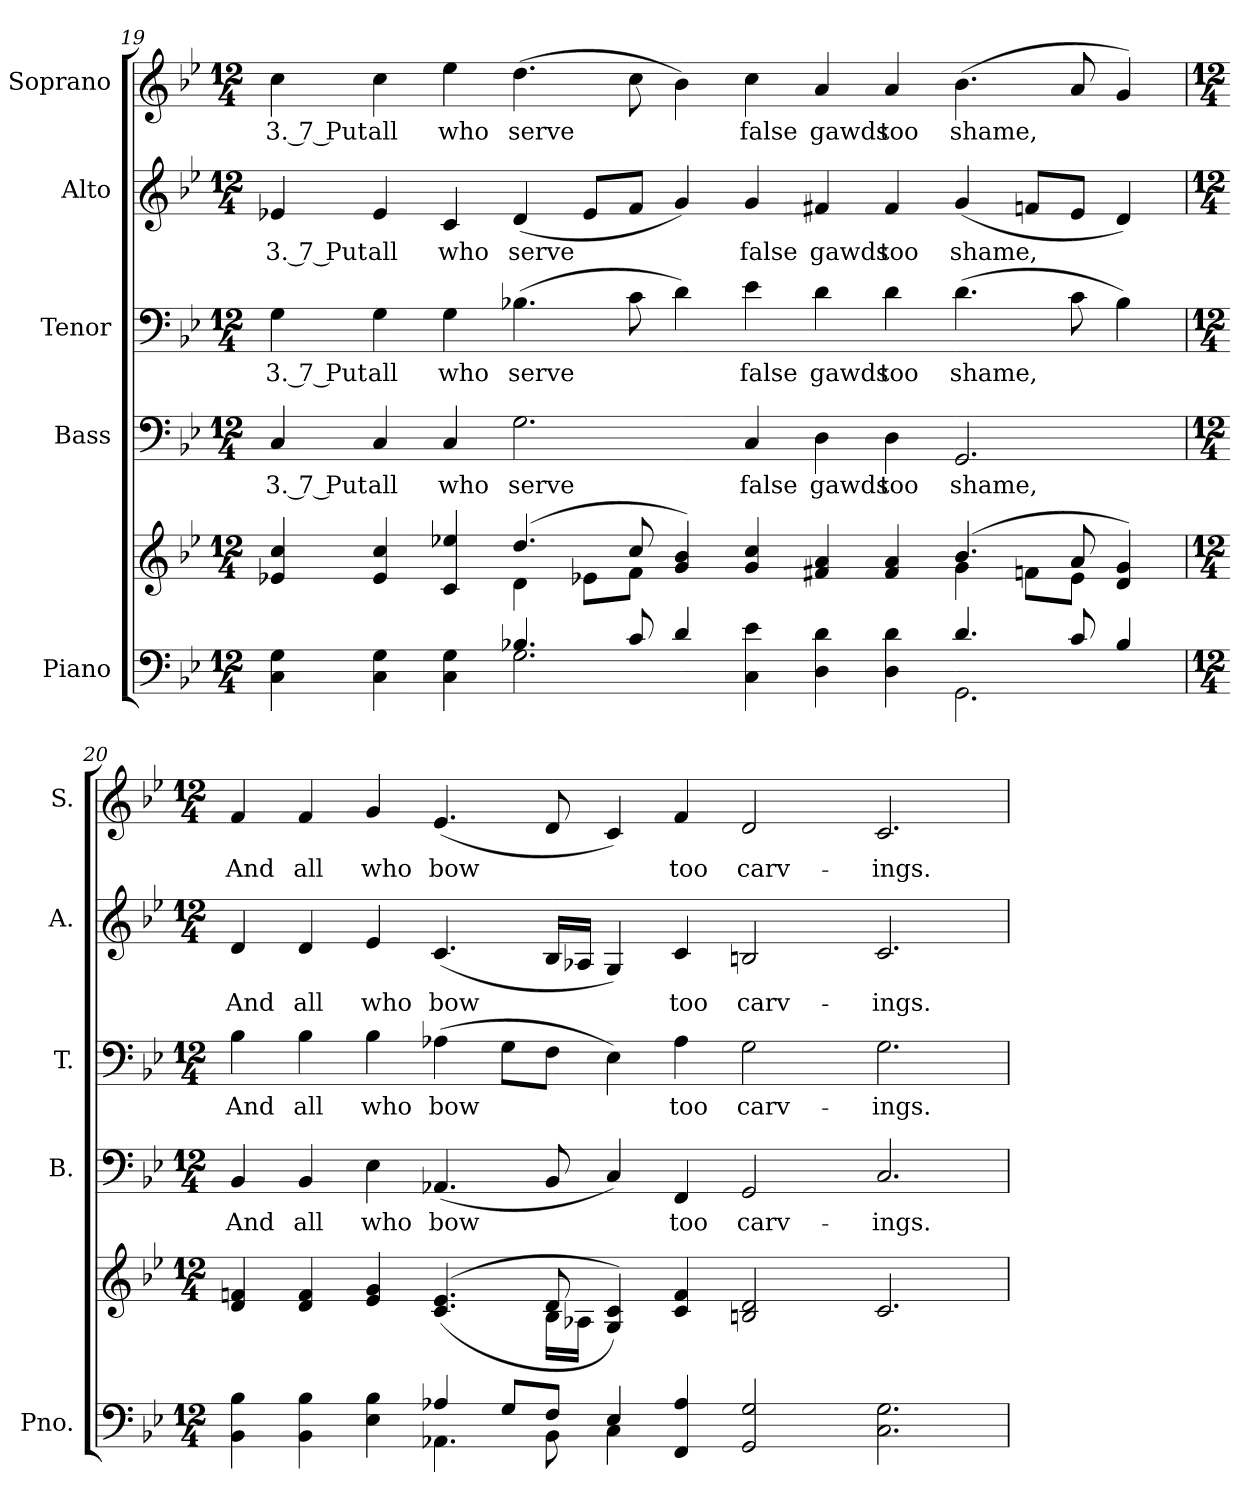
**kern	**kern	**kern	**text	**kern	**text	**kern	**text	**kern	**text
*part5	*part5	*part4	*part4	*part3	*part3	*part2	*part2	*part1	*part1
*staff6	*staff5	*staff4	*staff4	*staff3	*staff3	*staff2	*staff2	*staff1	*staff1
*I"Piano	*	*I"Bass	*	*I"Tenor	*	*I"Alto	*	*I"Soprano	*
*I'Pno.	*	*I'B.	*	*I'T.	*	*I'A.	*	*I'S.	*
!!LO:PB:g=z
*clefF4	*clefG2	*clefF4	*	*clefF4	*	*clefG2	*	*clefG2	*
*k[b-e-]	*k[b-e-]	*k[b-e-]	*	*k[b-e-]	*	*k[b-e-]	*	*k[b-e-]	*
*B-:	*B-:	*B-:	*	*B-:	*	*B-:	*	*B-:	*
*M12/4	*M12/4	*M12/4	*	*M12/4	*	*M12/4	*	*M12/4	*
=19	=19	=19	=19	=19	=19	=19	=19	=19	=19
*^	*^	*	*	*	*	*	*	*	*
!	!	!	!	!	!LO:LY:b:color=#000000	!	!	!	!	!	!
!	!	!	!	!	!	!	!LO:LY:b:color=#000000	!	!	!	!
!	!	!	!	!	!	!	!	!	!LO:LY:b:color=#000000	!	!
!	!	!	!	!	!	!	!	!	!	!	!LO:LY:b:color=#000000
4Ci\ 4Gi	2ryy	4e-Xi/ 4cci	2ryy	4Ci/	3. 7 Put	4Gi\	3. 7 Put	4e-Xi/	3. 7 Put	4cci\	3. 7 Put
!	!	!	!	!	!LO:LY:b:color=#000000	!	!	!	!	!	!
!	!	!	!	!	!	!	!LO:LY:b:color=#000000	!	!	!	!
!	!	!	!	!	!	!	!	!	!LO:LY:b:color=#000000	!	!
!	!	!	!	!	!	!	!	!	!	!	!LO:LY:b:color=#000000
4Ci\ 4Gi	.	4e-i/ 4cci	.	4Ci/	all	4Gi\	all	4e-i/	all	4cci\	all
!	!	!	!	!	!LO:LY:b:color=#000000	!	!	!	!	!	!
!	!	!	!	!	!	!	!LO:LY:b:color=#000000	!	!	!	!
!	!	!	!	!	!	!	!	!	!LO:LY:b:color=#000000	!	!
!	!	!	!	!	!	!	!	!	!	!	!LO:LY:b:color=#000000
4Ci\ 4Gi	4ryy	4ci/ 4ee-Xi	4ryy	4Ci/	who	4Gi\	who	4ci/	who	4ee-i\	who
!	!	!	!	!	!LO:LY:b:color=#000000	!	!	!	!	!	!
!	!	!	!	!	!	!	!LO:LY:b:color=#000000	!	!	!	!
!	!	!	!	!	!	!	!	!	!LO:LY:b:color=#000000	!	!
!	!	!	!	!	!	!	!	!	!	!	!LO:LY:b:color=#000000
4.B-Xi/	2.Gi\	(4.ddi/	(4di\	2.Gi\	serve	(4.B-Xi\	serve	(4di/	serve	(4.ddi\	serve
.	.	.	8e-Xi\L	.	.	.	.	8e-i/L	.	.	.
8ci/	.	8cci/	8fi\J	.	.	8ci\	.	8fi/J	.	8cci\	.
4di/	.	4gi/ 4b-i)	4ryy)	.	.	4di\)	.	4gi/)	.	4b-i\)	.
!	!	!	!	!	!LO:LY:b:color=#000000	!	!	!	!	!	!
!	!	!	!	!	!	!	!LO:LY:b:color=#000000	!	!	!	!
!	!	!	!	!	!	!	!	!	!LO:LY:b:color=#000000	!	!
!	!	!	!	!	!	!	!	!	!	!	!LO:LY:b:color=#000000
4Ci\ 4e-i	2ryy	4gi/ 4cci	2ryy	4Ci/	false	4e-i\	false	4gi/	false	4cci\	false
!	!	!	!	!	!LO:LY:b:color=#000000	!	!	!	!	!	!
!	!	!	!	!	!	!	!LO:LY:b:color=#000000	!	!	!	!
!	!	!	!	!	!	!	!	!	!LO:LY:b:color=#000000	!	!
!	!	!	!	!	!	!	!	!	!	!	!LO:LY:b:color=#000000
4Di\ 4di	.	4f#Xi/ 4ai	.	4Di\	gawds	4di\	gawds	4f#Xi/	gawds	4ai/	gawds
!	!	!	!	!	!LO:LY:b:color=#000000	!	!	!	!	!	!
!	!	!	!	!	!	!	!LO:LY:b:color=#000000	!	!	!	!
!	!	!	!	!	!	!	!	!	!LO:LY:b:color=#000000	!	!
!	!	!	!	!	!	!	!	!	!	!	!LO:LY:b:color=#000000
4Di\ 4di	4ryy	4f#i/ 4ai	4ryy	4Di\	too	4di\	too	4f#i/	too	4ai/	too
!	!	!	!	!	!LO:LY:b:color=#000000	!	!	!	!	!	!
!	!	!	!	!	!	!	!LO:LY:b:color=#000000	!	!	!	!
!	!	!	!	!	!	!	!	!	!LO:LY:b:color=#000000	!	!
!	!	!	!	!	!	!	!	!	!	!	!LO:LY:b:color=#000000
4.di/	2.GGi\	(4.b-i/	(4gi\	2.GGi/	shame,	(4.di\	shame,	(4gi/	shame,	(4.b-i\	shame,
.	.	.	8fni\L	.	.	.	.	8fni/L	.	.	.
8ci/	.	8ai/	8e-i\J	.	.	8ci\	.	8e-i/J	.	8ai/	.
4B-i/	.	4di/ 4gi)	4ryy)	.	.	4B-i\)	.	4di/)	.	4gi/)	.
=20	=20	=20	=20	=20	=20	=20	=20	=20	=20	=20	=20
*M12/4	*	*M12/4	*	*M12/4	*	*M12/4	*	*M12/4	*	*M12/4	*
!	!	!	!	!	!LO:LY:b:color=#000000	!	!	!	!	!	!
!	!	!	!	!	!	!	!LO:LY:b:color=#000000	!	!	!	!
!	!	!	!	!	!	!	!	!	!LO:LY:b:color=#000000	!	!
!	!	!	!	!	!	!	!	!	!	!	!LO:LY:b:color=#000000
4BB-i\ 4B-i	2ryy	4di/ 4fni	1ryy	4BB-i/	And	4B-i\	And	4di/	And	4fi/	And
!	!	!	!	!	!LO:LY:b:color=#000000	!	!	!	!	!	!
!	!	!	!	!	!	!	!LO:LY:b:color=#000000	!	!	!	!
!	!	!	!	!	!	!	!	!	!LO:LY:b:color=#000000	!	!
!	!	!	!	!	!	!	!	!	!	!	!LO:LY:b:color=#000000
4BB-i\ 4B-i	.	4di/ 4fi	.	4BB-i/	all	4B-i\	all	4di/	all	4fi/	all
!	!	!	!	!	!LO:LY:b:color=#000000	!	!	!	!	!	!
!	!	!	!	!	!	!	!LO:LY:b:color=#000000	!	!	!	!
!	!	!	!	!	!	!	!	!	!LO:LY:b:color=#000000	!	!
!	!	!	!	!	!	!	!	!	!	!	!LO:LY:b:color=#000000
4E-i\ 4B-i	4ryy	4e-i/ 4gi	.	4E-i\	who	4B-i\	who	4e-i/	who	4gi/	who
!	!	!	!	!	!LO:LY:b:color=#000000	!	!	!	!	!	!
!	!	!	!	!	!	!	!LO:LY:b:color=#000000	!	!	!	!
!	!	!	!	!	!	!	!	!	!LO:LY:b:color=#000000	!	!
!	!	!	!	!	!	!	!	!	!	!	!LO:LY:b:color=#000000
4A-Xi/	4.AA-Xi\	((4.ci/ 4.e-i	.	(4.AA-Xi/	bow	(4A-Xi\	bow	(4.ci/	bow	(4.e-i/	bow
8Gi/L	.	.	8ryy	.	.	8Gi\L	.	.	.	.	.
8Fi/J	8BB-i\	8di/	16B-i\LL	8BB-i/	.	8Fi\J	.	16B-i/LL	.	8di/	.
.	.	.	16A-Xi\JJ	.	.	.	.	16A-Xi/JJ	.	.	.
4E-i/	4Ci\	4Gi/ 4ci))	4ryy	4Ci/)	.	4E-i\)	.	4Gi/)	.	4ci/)	.
!	!	!	!	!	!LO:LY:b:color=#000000	!	!	!	!	!	!
!	!	!	!	!	!	!	!LO:LY:b:color=#000000	!	!	!	!
!	!	!	!	!	!	!	!	!	!LO:LY:b:color=#000000	!	!
!	!	!	!	!	!	!	!	!	!	!	!LO:LY:b:color=#000000
4FFi/ 4A-i	2ryy	4ci/ 4fi	2ryy	4FFi/	too	4A-i\	too	4ci/	too	4fi/	too
!	!	!	!	!	!LO:LY:b:color=#000000	!	!	!	!	!	!
!	!	!	!	!	!	!	!LO:LY:b:color=#000000	!	!	!	!
!	!	!	!	!	!	!	!	!	!LO:LY:b:color=#000000	!	!
!	!	!	!	!	!	!	!	!	!	!	!LO:LY:b:color=#000000
2GGi/ 2Gi	.	2Bni/ 2di	.	2GGi/	carv-	2Gi\	carv-	2Bni/	carv-	2di/	carv-
.	1ryy	.	1ryy	.	.	.	.	.	.	.	.
!	!	!	!	!	!LO:LY:b:color=#000000	!	!	!	!	!	!
!	!	!	!	!	!	!	!LO:LY:b:color=#000000	!	!	!	!
!	!	!	!	!	!	!	!	!	!LO:LY:b:color=#000000	!	!
!	!	!	!	!	!	!	!	!	!	!	!LO:LY:b:color=#000000
2.Ci\ 2.Gi	.	2.ci/	.	2.Ci/	-ings.	2.Gi\	-ings.	2.ci/	-ings.	2.ci/	-ings.
*v	*v	*	*	*	*	*	*	*	*	*	*
*	*v	*v	*	*	*	*	*	*	*	*
=	=	=	=	=	=	=	=	=	=
*-	*-	*-	*-	*-	*-	*-	*-	*-	*-
